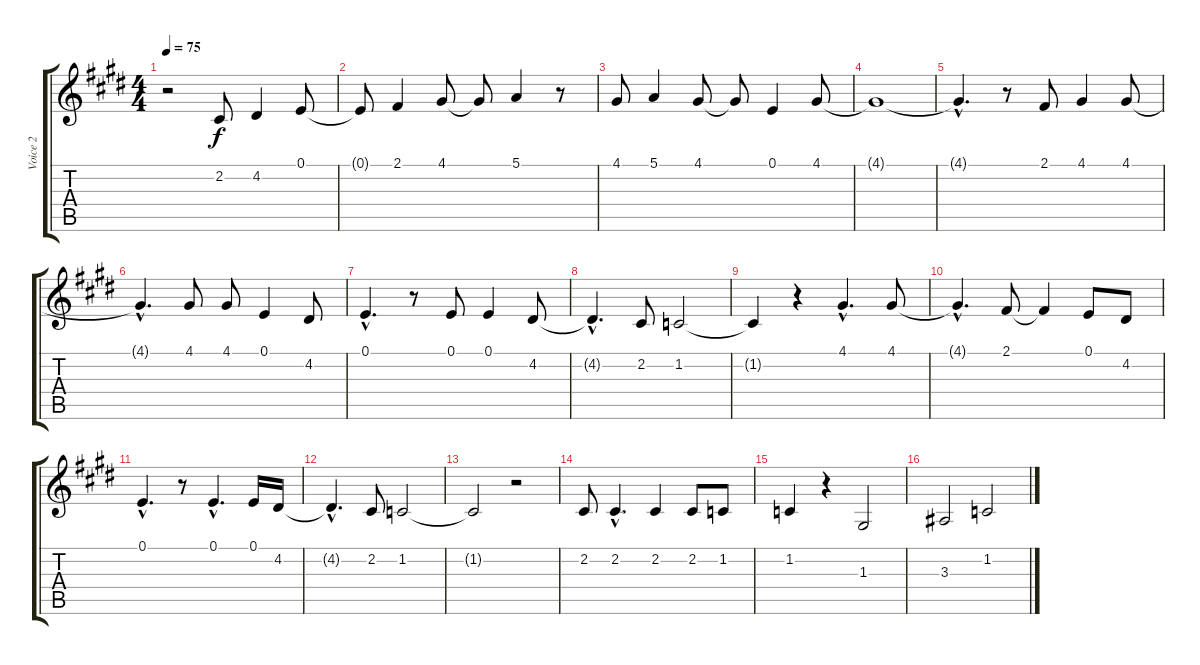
\track ("Voice 2" "Voice 2") {instrument englishhorn}
\staff {score tabs}
\tuning (E4 B3 G3 D3 A2 E2) {hide}
\ts (4 4)
\tempo 75
\clef g2
\ks e
r.2{dy f} 2.2.8 4.2.4 0.1.8 |
0.1{t}.8 2.1.4 4.1.8 4.1{t}.8 5.1.4 r.8 |
4.1.8 5.1.4 4.1.8 4.1{t}.8 0.1.4 4.1.8 |
4.1{t}.1 |
4.1{hac t}.4{d} r.8 2.1.8 4.1.4 4.1.8 |
4.1{hac t}.4{d} 4.1.8 4.1.8 0.1.4 4.2.8 |
0.1{hac}.4{d} r.8 0.1.8 0.1.4 4.2.8 |
4.2{hac t}.4{d} 2.2.8 1.2.2 |
1.2{t}.4 r.4 4.1{hac}.4{d} 4.1.8 |
4.1{hac t}.4{d} 2.1.8 2.1{t}.4 0.1.8 4.2.8 |
0.1{hac}.4{d} r.8 0.1{hac}.4{d} 0.1.16 4.2.16 |
4.2{hac t}.4{d} 2.2.8 1.2.2 |
1.2{t}.2 r.2 |
2.2.8 2.2{hac}.4{d} 2.2.4 2.2.8 1.2.8 |
1.2.4 r.4 1.3.2 |
3.3.2 1.2.2
